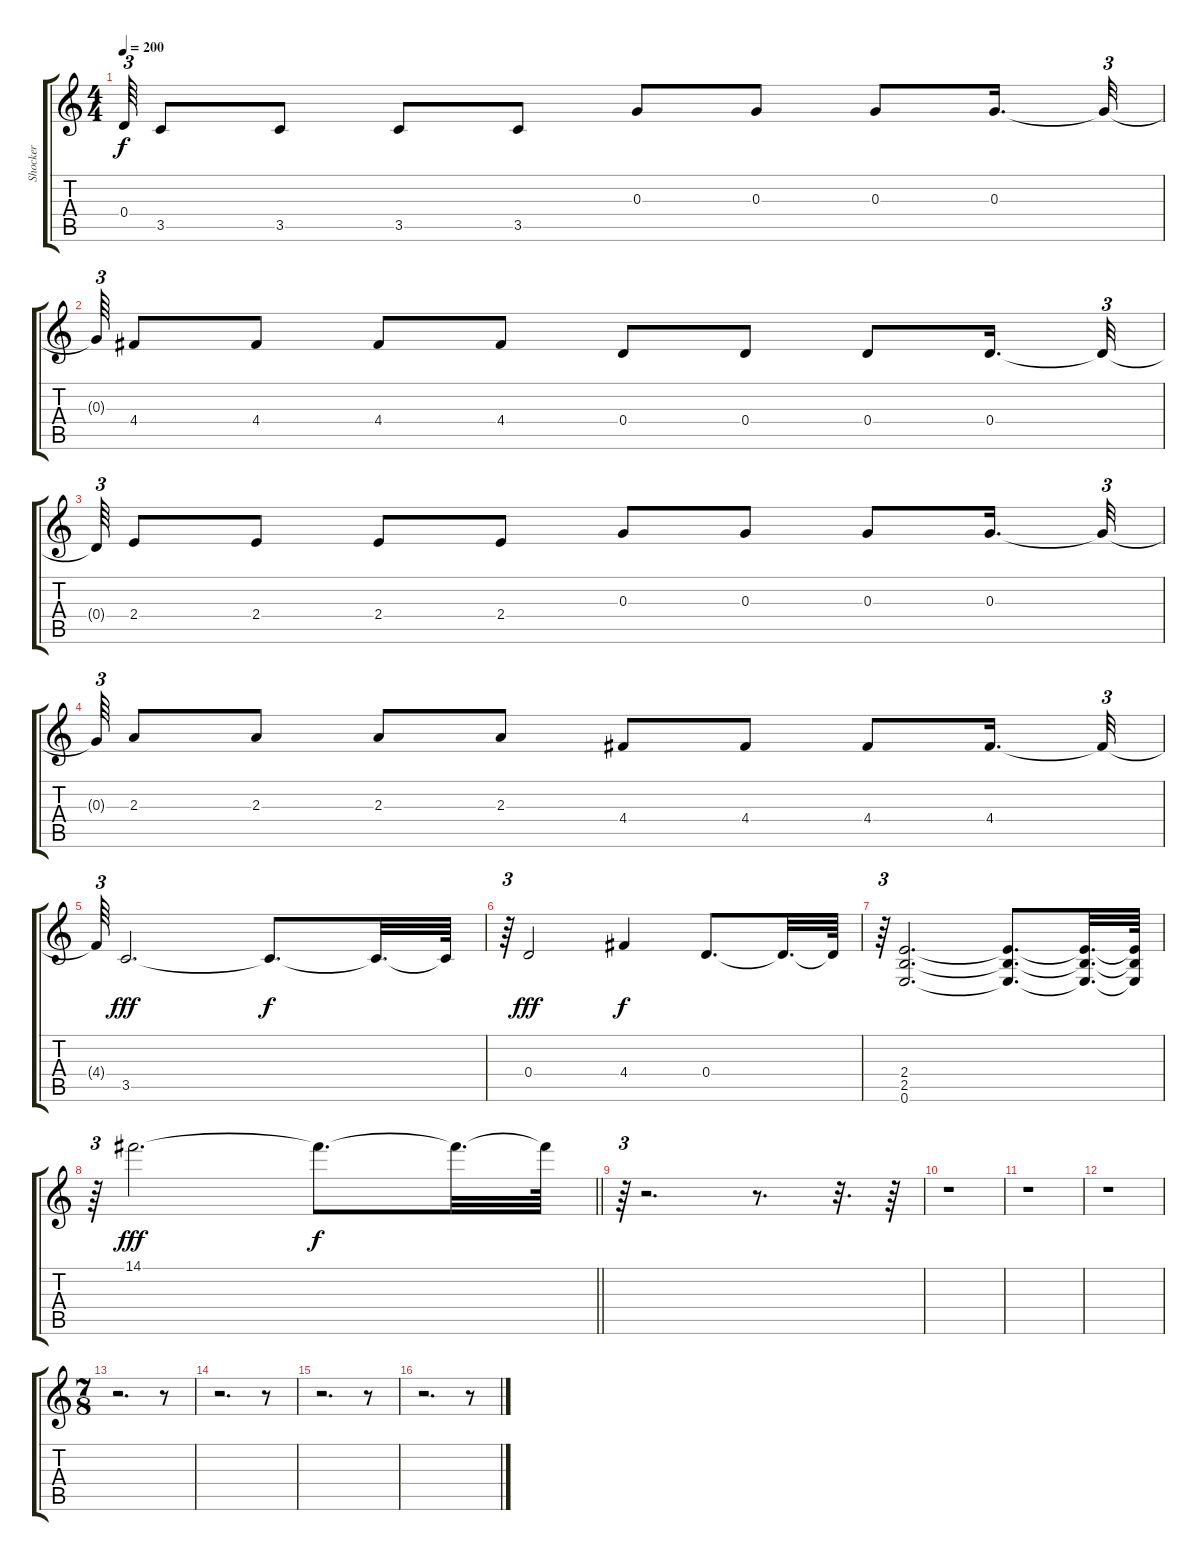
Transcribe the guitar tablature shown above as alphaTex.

\track ("Shocker" "Shocker") {instrument overdrivenguitar}
\staff {score tabs}
\tuning (E4 B3 G3 D3 A2 E2) {hide}
\ts (4 4)
\tempo 200
\clef g2
\ks c
0.4{t}.64{tu (3 2) dy f} 3.5.8 3.5.8 3.5.8 3.5.8 0.3.8 0.3.8 0.3.8 0.3.16{d} 0.3{t}.32{tu (3 2)} |
0.3{t}.64{tu (3 2)} 4.4.8 4.4.8 4.4.8 4.4.8 0.4.8 0.4.8 0.4.8 0.4.16{d} 0.4{t}.32{tu (3 2)} |
0.4{t}.64{tu (3 2)} 2.4.8 2.4.8 2.4.8 2.4.8 0.3.8 0.3.8 0.3.8 0.3.16{d} 0.3{t}.32{tu (3 2)} |
0.3{t}.64{tu (3 2)} 2.3.8 2.3.8 2.3.8 2.3.8 4.4.8 4.4.8 4.4.8 4.4.16{d} 4.4{t}.32{tu (3 2)} |
4.4{t}.64{tu (3 2)} 3.5.2{d dy fff} 3.5{t}.8{d dy f} 3.5{t}.32{d} 3.5{t}.64 |
r.64{tu (3 2)} 0.4.2{dy fff} 4.4.4{dy f} 0.4.8{d} 0.4{t}.32{d} 0.4{t}.64 |
r.64{tu (3 2)} (2.4 2.5 0.6).2{d} (2.4{t} 2.5{t} 0.6{t}).8{d} (2.4{t} 2.5{t} 0.6{t}).32{d} (2.4{t} 2.5{t} 0.6{t}).64 |
\barLineRight lightlight
r.64{tu (3 2)} 14.1.2{d dy fff} 14.1{t}.8{d dy f} 14.1{t}.32{d} 14.1{t}.64 |
r.64{tu (3 2)} r.2{d} r.8{d} r.32{d} r.64 |
r.1 |
r.1 |
r.1 |
\ts (7 8)
r.2{d} r.8 |
r.2{d} r.8 |
r.2{d} r.8 |
r.2{d} r.8
